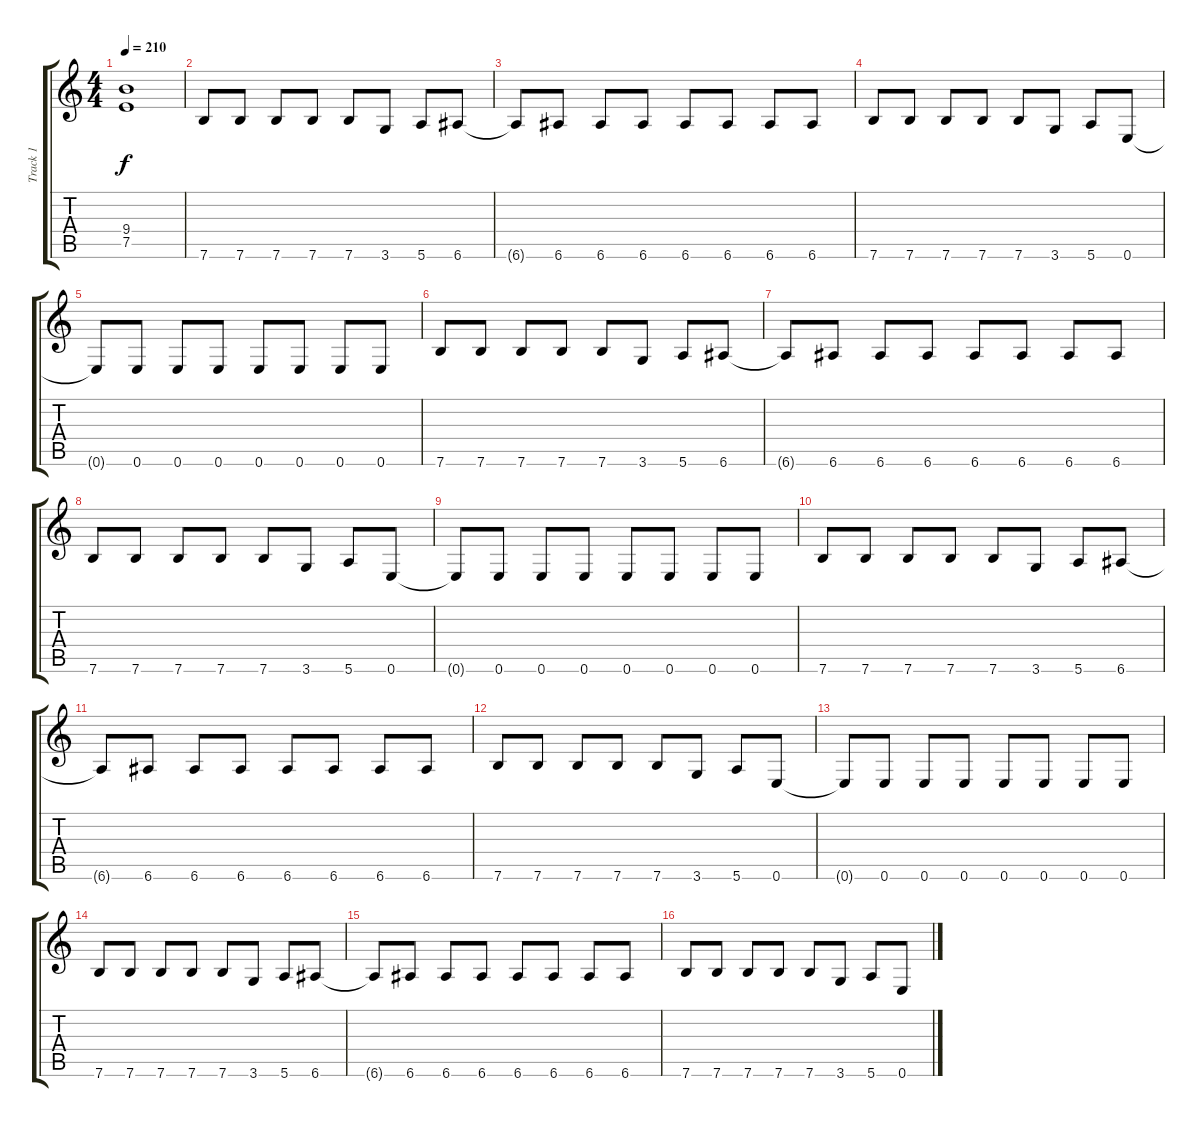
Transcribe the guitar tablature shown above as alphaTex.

\track ("Track 1" "Track 1") {instrument distortionguitar}
\staff {score tabs}
\tuning (E4 B3 G3 D3 A2 E2) {hide}
\ts (4 4)
\tempo 210
\clef g2
\ks c
(9.4{t} 7.5{t}).1{dy f} |
7.6.8 7.6.8 7.6.8 7.6.8 7.6.8 3.6.8 5.6.8 6.6.8 |
6.6{t}.8 6.6.8 6.6.8 6.6.8 6.6.8 6.6.8 6.6.8 6.6.8 |
7.6.8 7.6.8 7.6.8 7.6.8 7.6.8 3.6.8 5.6.8 0.6.8 |
0.6{t}.8 0.6.8 0.6.8 0.6.8 0.6.8 0.6.8 0.6.8 0.6.8 |
7.6.8 7.6.8 7.6.8 7.6.8 7.6.8 3.6.8 5.6.8 6.6.8 |
6.6{t}.8 6.6.8 6.6.8 6.6.8 6.6.8 6.6.8 6.6.8 6.6.8 |
7.6.8 7.6.8 7.6.8 7.6.8 7.6.8 3.6.8 5.6.8 0.6.8 |
0.6{t}.8 0.6.8 0.6.8 0.6.8 0.6.8 0.6.8 0.6.8 0.6.8 |
7.6.8 7.6.8 7.6.8 7.6.8 7.6.8 3.6.8 5.6.8 6.6.8 |
6.6{t}.8 6.6.8 6.6.8 6.6.8 6.6.8 6.6.8 6.6.8 6.6.8 |
7.6.8 7.6.8 7.6.8 7.6.8 7.6.8 3.6.8 5.6.8 0.6.8 |
0.6{t}.8 0.6.8 0.6.8 0.6.8 0.6.8 0.6.8 0.6.8 0.6.8 |
7.6.8 7.6.8 7.6.8 7.6.8 7.6.8 3.6.8 5.6.8 6.6.8 |
6.6{t}.8 6.6.8 6.6.8 6.6.8 6.6.8 6.6.8 6.6.8 6.6.8 |
7.6.8 7.6.8 7.6.8 7.6.8 7.6.8 3.6.8 5.6.8 0.6.8
